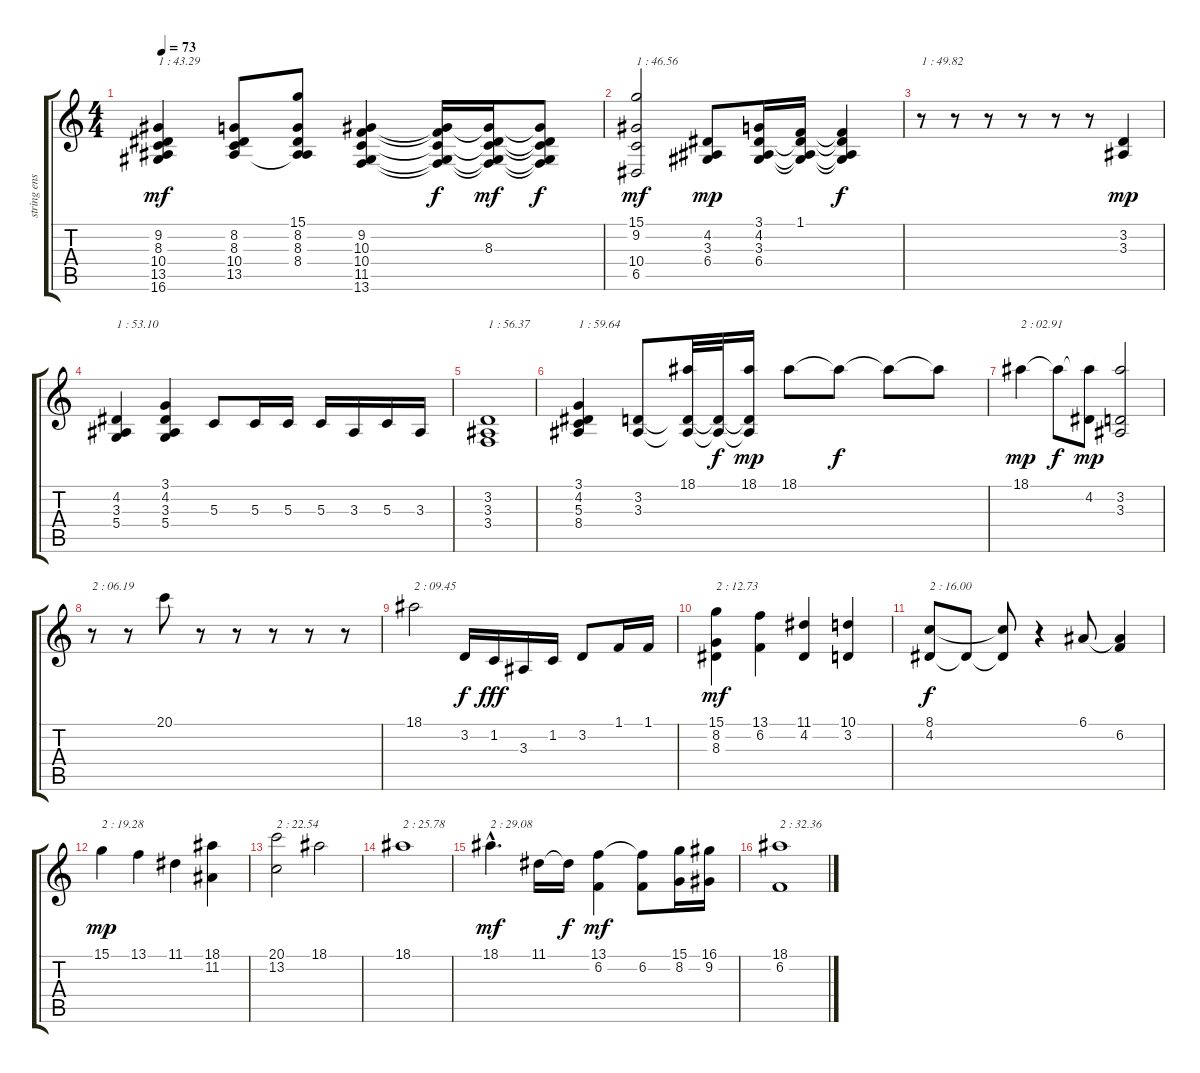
\track ("string ensemble" "string ens") {instrument stringensemble1}
\staff {score tabs}
\tuning (E4 B3 G3 D3 A2 E2) {hide}
\ts (4 4)
\tempo 73
\clef g2
\ks c
(9.2 8.3 10.4 13.5 16.6).4{txt "1 : 43.29" dy mf} (8.2 8.3 10.4 13.5).8 (15.1 8.2 8.3 8.4 13.5{t}).8 (9.2 10.3 10.4 11.5 13.6).4 (9.2{t} 10.3{t} 10.4{t} 11.5{t} 13.6{t}).16{dy f} (9.2{t} 8.3 10.4{t} 11.5{t} 13.6{t}).16{dy mf} (9.2{t} 8.3{t} 10.4{t} 11.5{t} 13.6{t}).8{dy f} |
(15.1 9.2 10.4 6.5).2{txt "1 : 46.56" dy mf} (4.2 3.3 6.4).8{dy mp} (3.1 4.2 3.3 6.4).16 (1.1 4.2{t} 3.3{t} 6.4{t}).16 (1.1{t} 4.2{t} 3.3{t} 6.4{t}).4{dy f} |
r.8{txt "1 : 49.82"} r.8 r.8 r.8 r.8 r.8 (3.2 3.3).4{dy mp} |
(4.2 3.3 5.4).4{txt "1 : 53.10"} (3.1 4.2 3.3 5.4).4 5.3.8 5.3.16 5.3.16 5.3.16 3.3.16 5.3.16 3.3.16 |
(3.2 3.3 3.4).1{txt "1 : 56.37"} |
(3.1 4.2 5.3 8.4).4{txt "1 : 59.64"} (3.2 3.3).8 (18.1 3.2{t} 3.3{t}).32 (3.2{t} 3.3{t}).32{dy f} (18.1 3.2{t} 3.3{t}).16{dy mp} 18.1.8 18.1{t}.8{dy f} 18.1{t}.8 18.1{t}.8 |
18.1.4{txt "2 : 02.91" dy mp} 18.1{t}.8{dy f} (18.1{t} 4.2).8{dy mp} (18.1{t} 3.2 3.3).2 |
r.8{txt "2 : 06.19"} r.8 20.1.8 r.8 r.8 r.8 r.8 r.8 |
18.1.2{txt "2 : 09.45"} 3.2.16{dy f} 1.2.16{dy fff} 3.3.16 1.2.16 3.2.8 1.1.16 1.1.16 |
(15.1 8.2 8.3).4{txt "2 : 12.73" dy mf} (13.1 6.2).4 (11.1 4.2).4 (10.1 3.2).4 |
(8.1 4.2).8{txt "2 : 16.00" dy f} 4.2{t}.8 (8.1{t} 4.2{t}).8 r.4 6.1.8 (6.1{t} 6.2).4 |
15.1.4{txt "2 : 19.28" dy mp} 13.1.4 11.1.4 (18.1 11.2).4 |
(20.1 13.2).2{txt "2 : 22.54"} 18.1.2 |
18.1.1{txt "2 : 25.78"} |
18.1{hac}.4{d txt "2 : 29.08" dy mf} 11.1.16 11.1{t}.16{dy f} (13.1 6.2).4{dy mf} (13.1{t} 6.2).8 (15.1 8.2).16 (16.1 9.2).16 |
(18.1 6.2).1{txt "2 : 32.36"}
